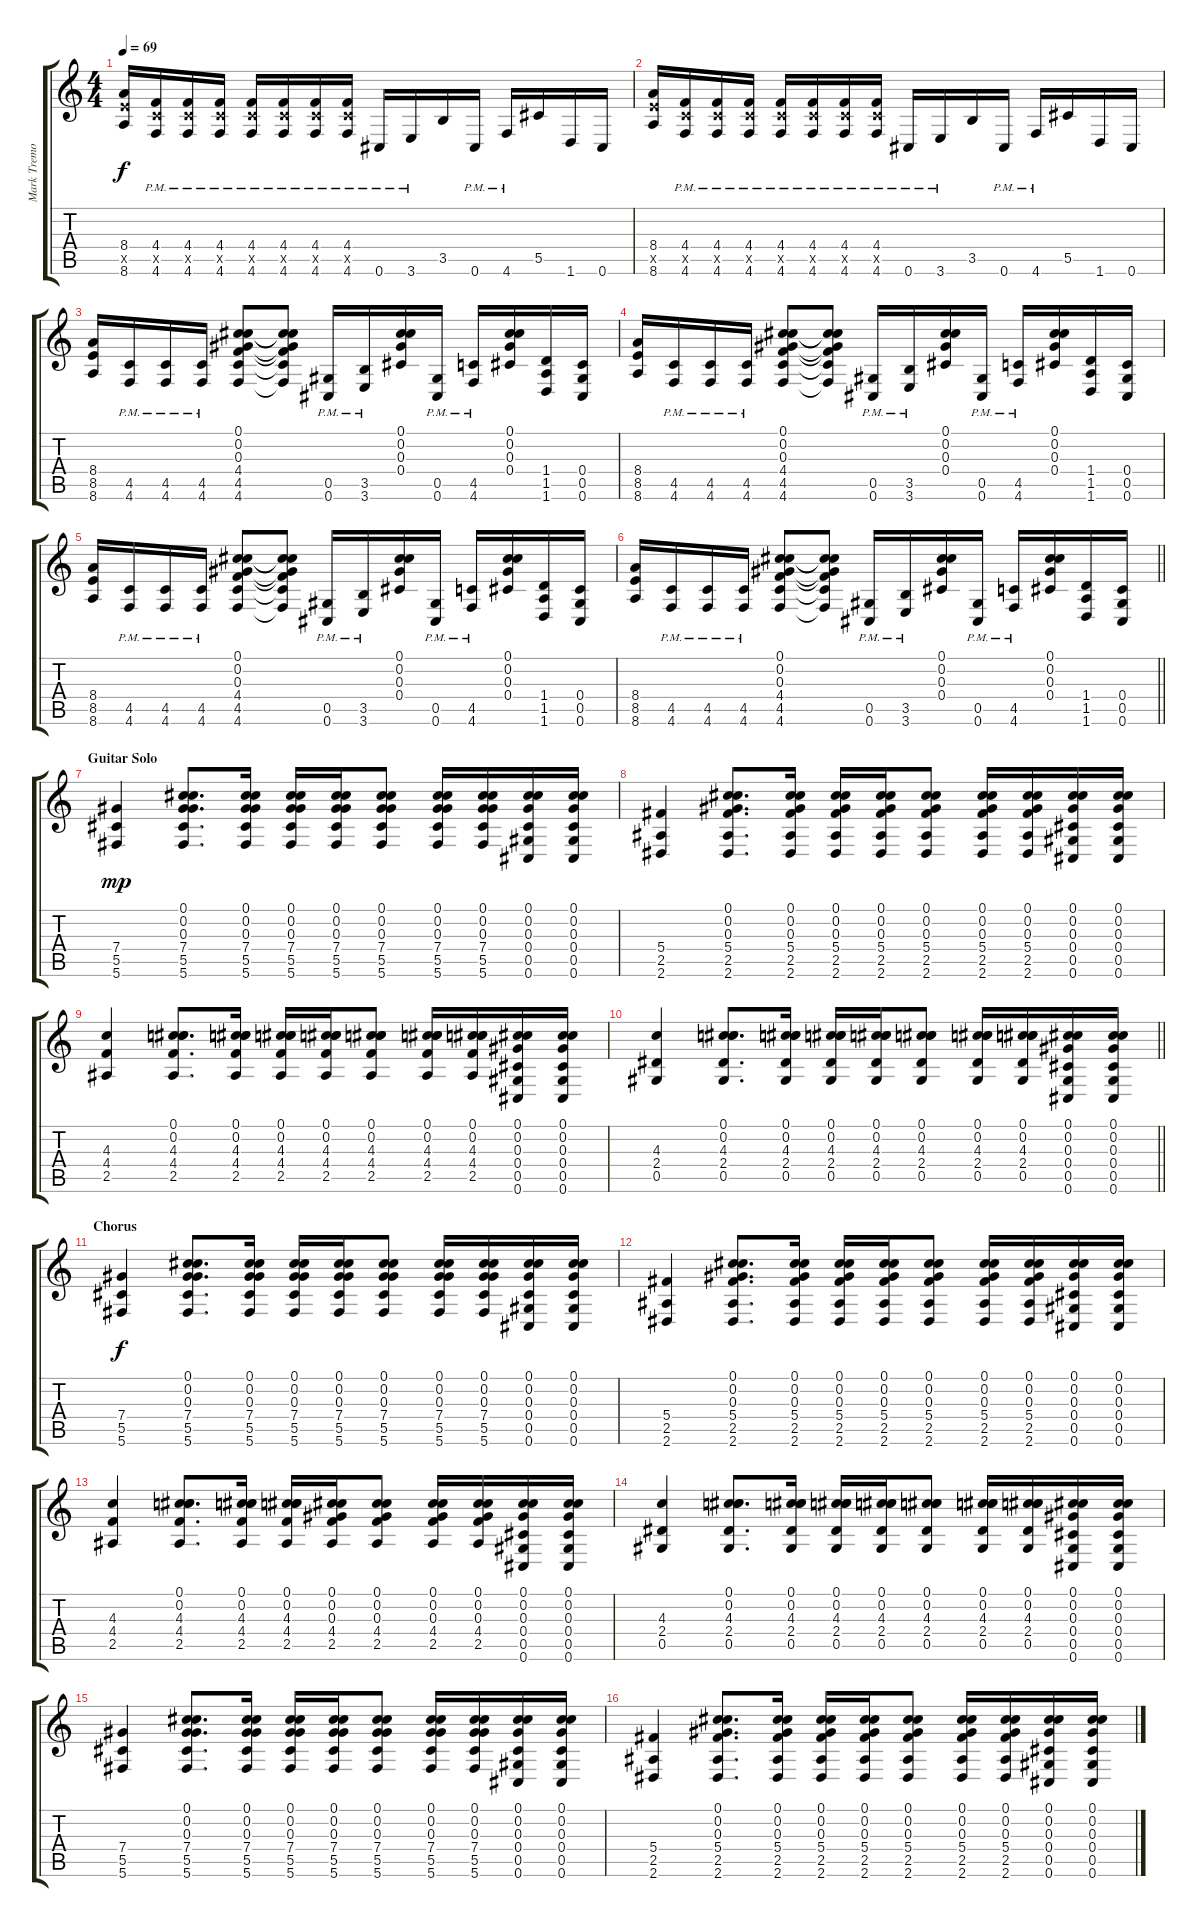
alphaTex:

\track ("Mark Tremonti" "Mark Tremo") {instrument electricguitarclean}
\staff {score tabs}
\tuning (Db4 Db4 Ab3 Db3 Ab2 Db2) {hide}
\ts (4 4)
\tempo 69
\clef g2
\ks c
(8.4 8.5{x} 8.6).16{dy f} (4.4{pm} 4.5{x} 4.6{pm}).16 (4.4{pm} 4.5{x} 4.6{pm}).16 (4.4{pm} 4.5{x} 4.6{pm}).16 (4.4{pm} 4.5{x} 4.6{pm}).16 (4.4{pm} 4.5{x} 4.6{pm}).16 (4.4{pm} 4.5{x} 4.6{pm}).16 (4.4{pm} 4.5{x} 4.6{pm}).16 0.6{pm}.16 3.6{pm}.16 3.5.16 0.6{pm}.16 4.6{pm}.16 5.5.16 1.6.16 0.6.16 |
(8.4 8.5{x} 8.6).16 (4.4{pm} 4.5{x} 4.6{pm}).16 (4.4{pm} 4.5{x} 4.6{pm}).16 (4.4{pm} 4.5{x} 4.6{pm}).16 (4.4{pm} 4.5{x} 4.6{pm}).16 (4.4{pm} 4.5{x} 4.6{pm}).16 (4.4{pm} 4.5{x} 4.6{pm}).16 (4.4{pm} 4.5{x} 4.6{pm}).16 0.6{pm}.16 3.6{pm}.16 3.5.16 0.6{pm}.16 4.6{pm}.16 5.5.16 1.6.16 0.6.16 |
(8.4 8.5 8.6).16 (4.5{pm} 4.6{pm}).16 (4.5{pm} 4.6{pm}).16 (4.5{pm} 4.6{pm}).16 (0.1 0.2 0.3 4.4 4.5 4.6).8 (0.1{t} 0.2{t} 0.3{t} 4.4{t} 4.5{t} 4.6{t}).8 (0.5{pm} 0.6{pm}).16 (3.5{pm} 3.6{pm}).16 (0.1 0.2 0.3 0.4).16 (0.5{pm} 0.6{pm}).16 (4.5{pm} 4.6{pm}).16 (0.1 0.2 0.3 0.4).16 (1.4 1.5 1.6).16 (0.4 0.5 0.6).16 |
(8.4 8.5 8.6).16 (4.5{pm} 4.6{pm}).16 (4.5{pm} 4.6{pm}).16 (4.5{pm} 4.6{pm}).16 (0.1 0.2 0.3 4.4 4.5 4.6).8 (0.1{t} 0.2{t} 0.3{t} 4.4{t} 4.5{t} 4.6{t}).8 (0.5{pm} 0.6{pm}).16 (3.5{pm} 3.6{pm}).16 (0.1 0.2 0.3 0.4).16 (0.5{pm} 0.6{pm}).16 (4.5{pm} 4.6{pm}).16 (0.1 0.2 0.3 0.4).16 (1.4 1.5 1.6).16 (0.4 0.5 0.6).16 |
(8.4 8.5 8.6).16 (4.5{pm} 4.6{pm}).16 (4.5{pm} 4.6{pm}).16 (4.5{pm} 4.6{pm}).16 (0.1 0.2 0.3 4.4 4.5 4.6).8 (0.1{t} 0.2{t} 0.3{t} 4.4{t} 4.5{t} 4.6{t}).8 (0.5{pm} 0.6{pm}).16 (3.5{pm} 3.6{pm}).16 (0.1 0.2 0.3 0.4).16 (0.5{pm} 0.6{pm}).16 (4.5{pm} 4.6{pm}).16 (0.1 0.2 0.3 0.4).16 (1.4 1.5 1.6).16 (0.4 0.5 0.6).16 |
\barLineRight lightlight
(8.4 8.5 8.6).16 (4.5{pm} 4.6{pm}).16 (4.5{pm} 4.6{pm}).16 (4.5{pm} 4.6{pm}).16 (0.1 0.2 0.3 4.4 4.5 4.6).8 (0.1{t} 0.2{t} 0.3{t} 4.4{t} 4.5{t} 4.6{t}).8 (0.5{pm} 0.6{pm}).16 (3.5{pm} 3.6{pm}).16 (0.1 0.2 0.3 0.4).16 (0.5{pm} 0.6{pm}).16 (4.5{pm} 4.6{pm}).16 (0.1 0.2 0.3 0.4).16 (1.4 1.5 1.6).16 (0.4 0.5 0.6).16 |
\section ("" "Guitar Solo")
(7.4 5.5 5.6).4{dy mp} (0.1 0.2 0.3 7.4 5.5 5.6).8{d} (0.1 0.2 0.3 7.4 5.5 5.6).16 (0.1 0.2 0.3 7.4 5.5 5.6).16 (0.1 0.2 0.3 7.4 5.5 5.6).16 (0.1 0.2 0.3 7.4 5.5 5.6).8 (0.1 0.2 0.3 7.4 5.5 5.6).16 (0.1 0.2 0.3 7.4 5.5 5.6).16 (0.1 0.2 0.3 0.4 0.5 0.6).16 (0.1 0.2 0.3 0.4 0.5 0.6).16 |
(5.4 2.5 2.6).4 (0.1 0.2 0.3 5.4 2.5 2.6).8{d} (0.1 0.2 0.3 5.4 2.5 2.6).16 (0.1 0.2 0.3 5.4 2.5 2.6).16 (0.1 0.2 0.3 5.4 2.5 2.6).16 (0.1 0.2 0.3 5.4 2.5 2.6).8 (0.1 0.2 0.3 5.4 2.5 2.6).16 (0.1 0.2 0.3 5.4 2.5 2.6).16 (0.1 0.2 0.3 0.4 0.5 0.6).16 (0.1 0.2 0.3 0.4 0.5 0.6).16 |
(4.3 4.4 2.5).4 (0.1 0.2 4.3 4.4 2.5).8{d} (0.1 0.2 4.3 4.4 2.5).16 (0.1 0.2 4.3 4.4 2.5).16 (0.1 0.2 4.3 4.4 2.5).16 (0.1 0.2 4.3 4.4 2.5).8 (0.1 0.2 4.3 4.4 2.5).16 (0.1 0.2 4.3 4.4 2.5).16 (0.1 0.2 0.3 0.4 0.5 0.6).16 (0.1 0.2 0.3 0.4 0.5 0.6).16 |
\barLineRight lightlight
(4.3 2.4 0.5).4 (0.1 0.2 4.3 2.4 0.5).8{d} (0.1 0.2 4.3 2.4 0.5).16 (0.1 0.2 4.3 2.4 0.5).16 (0.1 0.2 4.3 2.4 0.5).16 (0.1 0.2 4.3 2.4 0.5).8 (0.1 0.2 4.3 2.4 0.5).16 (0.1 0.2 4.3 2.4 0.5).16 (0.1 0.2 0.3 0.4 0.5 0.6).16 (0.1 0.2 0.3 0.4 0.5 0.6).16 |
\section ("" "Chorus")
(7.4 5.5 5.6).4{dy f} (0.1 0.2 0.3 7.4 5.5 5.6).8{d} (0.1 0.2 0.3 7.4 5.5 5.6).16 (0.1 0.2 0.3 7.4 5.5 5.6).16 (0.1 0.2 0.3 7.4 5.5 5.6).16 (0.1 0.2 0.3 7.4 5.5 5.6).8 (0.1 0.2 0.3 7.4 5.5 5.6).16 (0.1 0.2 0.3 7.4 5.5 5.6).16 (0.1 0.2 0.3 0.4 0.5 0.6).16 (0.1 0.2 0.3 0.4 0.5 0.6).16 |
(5.4 2.5 2.6).4 (0.1 0.2 0.3 5.4 2.5 2.6).8{d} (0.1 0.2 0.3 5.4 2.5 2.6).16 (0.1 0.2 0.3 5.4 2.5 2.6).16 (0.1 0.2 0.3 5.4 2.5 2.6).16 (0.1 0.2 0.3 5.4 2.5 2.6).8 (0.1 0.2 0.3 5.4 2.5 2.6).16 (0.1 0.2 0.3 5.4 2.5 2.6).16 (0.1 0.2 0.3 0.4 0.5 0.6).16 (0.1 0.2 0.3 0.4 0.5 0.6).16 |
(4.3 4.4 2.5).4 (0.1 0.2 4.3 4.4 2.5).8{d} (0.1 0.2 4.3 4.4 2.5).16 (0.1 0.2 4.3 4.4 2.5).16 (0.1 0.2 0.3 4.4 2.5).16 (0.1 0.2 0.3 4.4 2.5).8 (0.1 0.2 0.3 4.4 2.5).16 (0.1 0.2 0.3 4.4 2.5).16 (0.1 0.2 0.3 0.4 0.5 0.6).16 (0.1 0.2 0.3 0.4 0.5 0.6).16 |
(4.3 2.4 0.5).4 (0.1 0.2 4.3 2.4 0.5).8{d} (0.1 0.2 4.3 2.4 0.5).16 (0.1 0.2 4.3 2.4 0.5).16 (0.1 0.2 4.3 2.4 0.5).16 (0.1 0.2 4.3 2.4 0.5).8 (0.1 0.2 4.3 2.4 0.5).16 (0.1 0.2 4.3 2.4 0.5).16 (0.1 0.2 0.3 0.4 0.5 0.6).16 (0.1 0.2 0.3 0.4 0.5 0.6).16 |
(7.4 5.5 5.6).4 (0.1 0.2 0.3 7.4 5.5 5.6).8{d} (0.1 0.2 0.3 7.4 5.5 5.6).16 (0.1 0.2 0.3 7.4 5.5 5.6).16 (0.1 0.2 0.3 7.4 5.5 5.6).16 (0.1 0.2 0.3 7.4 5.5 5.6).8 (0.1 0.2 0.3 7.4 5.5 5.6).16 (0.1 0.2 0.3 7.4 5.5 5.6).16 (0.1 0.2 0.3 0.4 0.5 0.6).16 (0.1 0.2 0.3 0.4 0.5 0.6).16 |
(5.4 2.5 2.6).4 (0.1 0.2 0.3 5.4 2.5 2.6).8{d} (0.1 0.2 0.3 5.4 2.5 2.6).16 (0.1 0.2 0.3 5.4 2.5 2.6).16 (0.1 0.2 0.3 5.4 2.5 2.6).16 (0.1 0.2 0.3 5.4 2.5 2.6).8 (0.1 0.2 0.3 5.4 2.5 2.6).16 (0.1 0.2 0.3 5.4 2.5 2.6).16 (0.1 0.2 0.3 0.4 0.5 0.6).16 (0.1 0.2 0.3 0.4 0.5 0.6).16
